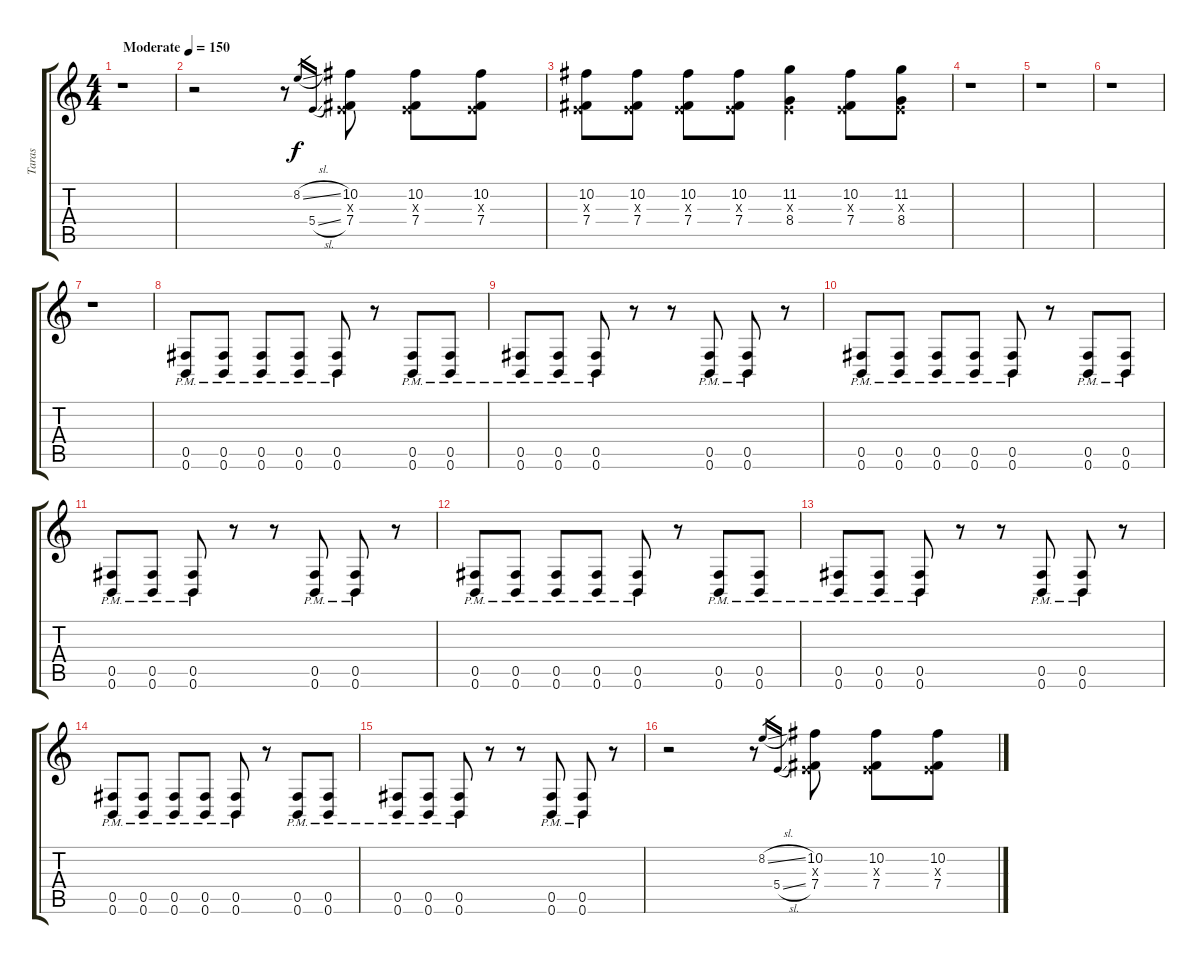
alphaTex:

\track ("Taras" "Taras") {instrument distortionguitar}
\staff {score tabs}
\tuning (Db4 Ab3 E3 B2 Gb2 B1) {hide}
\ts (4 4)
\tempo (150 "Moderate")
\clef g2
\ks c
r.1{dy f instrument distortionguitar} |
r.2 r.8 8.2{sl}.16{gr} 5.4{sl}.16{gr} (10.2 0.3{x} 7.4).8 (10.2 0.3{x} 7.4).8 (10.2 0.3{x} 7.4).8 |
(10.2 0.3{x} 7.4).8 (10.2 0.3{x} 7.4).8 (10.2 0.3{x} 7.4).8 (10.2 0.3{x} 7.4).8 (11.2 0.3{x} 8.4).4 (10.2 0.3{x} 7.4).8 (11.2 0.3{x} 8.4).8 |
r.1 |
r.1 |
r.1 |
r.1 |
(0.5{pm} 0.6{pm}).8 (0.5{pm} 0.6{pm}).8 (0.5{pm} 0.6{pm}).8 (0.5{pm} 0.6{pm}).8 (0.5{pm} 0.6{pm}).8 r.8 (0.5{pm} 0.6{pm}).8 (0.5{pm} 0.6{pm}).8 |
(0.5{pm} 0.6{pm}).8 (0.5{pm} 0.6{pm}).8 (0.5{pm} 0.6{pm}).8 r.8 r.8 (0.5{pm} 0.6{pm}).8 (0.5{pm} 0.6{pm}).8 r.8 |
(0.5{pm} 0.6{pm}).8 (0.5{pm} 0.6{pm}).8 (0.5{pm} 0.6{pm}).8 (0.5{pm} 0.6{pm}).8 (0.5{pm} 0.6{pm}).8 r.8 (0.5{pm} 0.6{pm}).8 (0.5{pm} 0.6{pm}).8 |
(0.5{pm} 0.6{pm}).8 (0.5{pm} 0.6{pm}).8 (0.5{pm} 0.6{pm}).8 r.8 r.8 (0.5{pm} 0.6{pm}).8 (0.5{pm} 0.6{pm}).8 r.8 |
(0.5{pm} 0.6{pm}).8 (0.5{pm} 0.6{pm}).8 (0.5{pm} 0.6{pm}).8 (0.5{pm} 0.6{pm}).8 (0.5{pm} 0.6{pm}).8 r.8 (0.5{pm} 0.6{pm}).8 (0.5{pm} 0.6{pm}).8 |
(0.5{pm} 0.6{pm}).8 (0.5{pm} 0.6{pm}).8 (0.5{pm} 0.6{pm}).8 r.8 r.8 (0.5{pm} 0.6{pm}).8 (0.5{pm} 0.6{pm}).8 r.8 |
(0.5{pm} 0.6{pm}).8 (0.5{pm} 0.6{pm}).8 (0.5{pm} 0.6{pm}).8 (0.5{pm} 0.6{pm}).8 (0.5{pm} 0.6{pm}).8 r.8 (0.5{pm} 0.6{pm}).8 (0.5{pm} 0.6{pm}).8 |
(0.5{pm} 0.6{pm}).8 (0.5{pm} 0.6{pm}).8 (0.5{pm} 0.6{pm}).8 r.8 r.8 (0.5{pm} 0.6{pm}).8 (0.5{pm} 0.6{pm}).8 r.8 |
r.2 r.8 8.2{sl}.16{gr} 5.4{sl}.16{gr} (10.2 0.3{x} 7.4).8 (10.2 0.3{x} 7.4).8 (10.2 0.3{x} 7.4).8
